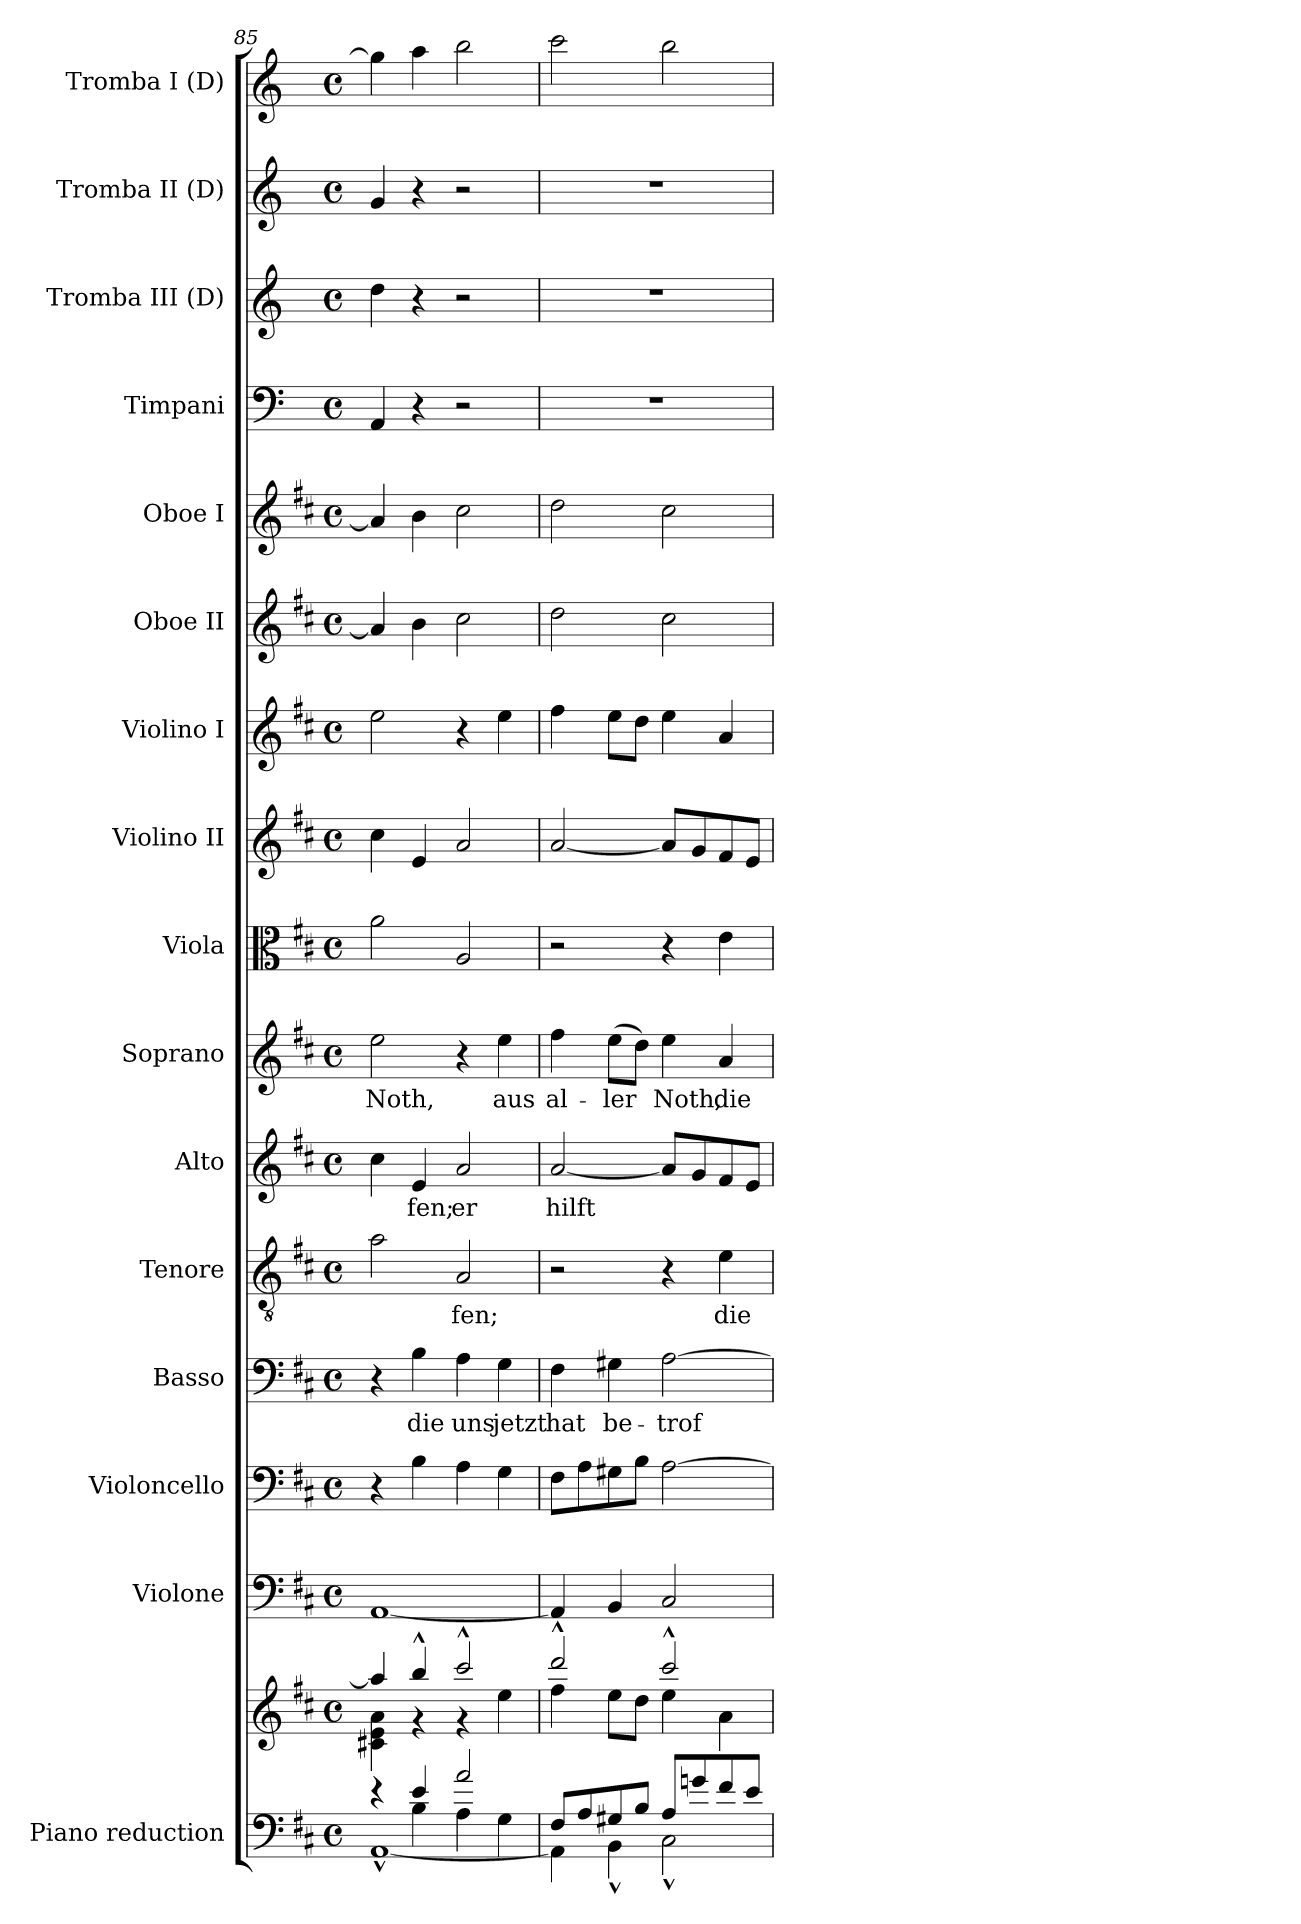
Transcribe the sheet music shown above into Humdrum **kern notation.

**kern	**kern	**kern	**kern	**kern	**text	**kern	**text	**kern	**text	**kern	**text	**kern	**kern	**kern	**kern	**kern	**kern	**kern	**kern	**kern
*part16	*part16	*part15	*part14	*part13	*part13	*part12	*part12	*part11	*part11	*part10	*part10	*part9	*part8	*part7	*part6	*part5	*part4	*part3	*part2	*part1
*staff17	*staff16	*staff15	*staff14	*staff13	*staff13	*staff12	*staff12	*staff11	*staff11	*staff10	*staff10	*staff9	*staff8	*staff7	*staff6	*staff5	*staff4	*staff3	*staff2	*staff1
*I"Piano reduction	*	*I"Violone	*I"Violoncello	*I"Basso	*	*I"Tenore	*	*I"Alto	*	*I"Soprano	*	*I"Viola	*I"Violino II	*I"Violino I	*I"Oboe II	*I"Oboe I	*I"Timpani	*I"Tromba III (D)	*I"Tromba II (D)	*I"Tromba I (D)
*I'Pno	*	*	*	*	*	*	*	*	*	*	*	*	*	*	*I'Ob	*I'Ob	*I'Timp	*	*	*
*clefF4	*clefG2	*clefF4	*clefF4	*clefF4	*	*clefGv2	*	*clefG2	*	*clefG2	*	*clefC3	*clefG2	*clefG2	*clefG2	*clefG2	*clefF4	*clefG2	*clefG2	*clefG2
*	*	*ITrd7c12	*	*	*	*	*	*	*	*	*	*	*	*	*	*	*	*ITrd-1c-2	*ITrd-1c-2	*ITrd-1c-2
*k[f#c#]	*k[f#c#]	*k[f#c#]	*k[f#c#]	*k[f#c#]	*	*k[f#c#]	*	*k[f#c#]	*	*k[f#c#]	*	*k[f#c#]	*k[f#c#]	*k[f#c#]	*k[f#c#]	*k[f#c#]	*k[]	*k[f#c#]	*k[f#c#]	*k[f#c#]
*M4/4	*M4/4	*M4/4	*M4/4	*M4/4	*	*M4/4	*	*M4/4	*	*M4/4	*	*M4/4	*M4/4	*M4/4	*M4/4	*M4/4	*M4/4	*M4/4	*M4/4	*M4/4
*met(c)	*met(c)	*met(c)	*met(c)	*met(c)	*	*met(c)	*	*met(c)	*	*met(c)	*	*met(c)	*met(c)	*met(c)	*met(c)	*met(c)	*met(c)	*met(c)	*met(c)	*met(c)
=85	=85	=85	=85	=85	=85	=85	=85	=85	=85	=85	=85	=85	=85	=85	=85	=85	=85	=85	=85	=85
*^	*^	*	*	*	*	*	*	*	*	*	*	*	*	*	*	*	*	*	*	*
*	*^	*	*	*	*	*	*	*	*	*	*	*	*	*	*	*	*	*	*	*	*	*
!	!	!	!	!	!	!	!	!	!	!	!	!	!	!LO:LY:b	!	!	!	!	!	!	!	!	!
4r	[1AA^^	4ryy	4aa/]	4c#X\ 4e\ 4a\	[1AAA	4r	4r	.	2a\	.	4cc#\	.	2ee\	Noth,	2a\	4cc#\	2ee\	4a/]	4a/]	4AA/	4ee\	4a/	4aa\]
!	!	!	!	!	!	!	!	!LO:LY:b	!	!	!	!LO:LY:b	!	!	!	!	!	!	!	!	!	!	!
4e/	.	4B\	4bb^^/	4r	.	4B\	4B\	die	.	.	4e/	-fen;	.	.	.	4e/	.	4b\	4b\	4r	4r	4r	4bb\
!	!	!	!	!	!	!	!	!LO:LY:b	!	!LO:LY:b	!	!LO:LY:b	!	!	!	!	!	!	!	!	!	!	!
2a/	.	4A\	2ccc#^^/	4r	.	4A\	4A\	uns	2A/	fen;	2a/	er	4r	.	2A/	2a/	4r	2cc#\	2cc#\	2r	2r	2r	2ccc#\
!	!	!	!	!	!	!	!	!LO:LY:b	!	!	!	!	!	!LO:LY:b	!	!	!	!	!	!	!	!	!
.	.	4G\	.	4ee\	.	4G\	4G\	jetzt	.	.	.	.	4ee\	aus	.	.	4ee\	.	.	.	.	.	.
=86	=86	=86	=86	=86	=86	=86	=86	=86	=86	=86	=86	=86	=86	=86	=86	=86	=86	=86	=86	=86	=86	=86	=86
!	!	!	!	!	!	!	!	!LO:LY:b	!	!	!	!LO:LY:b	!	!LO:LY:b	!	!	!	!	!	!	!	!	!
*	*v	*v	*	*	*	*	*	*	*	*	*	*	*	*	*	*	*	*	*	*	*	*	*
8F#/L	4AA\]	2ddd^^/	4ff#\	4AAA/]	8F#\L	4F#\	hat	2r	.	[2a/	-hilft	4ff#\	al-	2r	[2a/	4ff#\	2dd\	2dd\	1r	1r	1r	2ddd\
8A/	.	.	.	.	8A\	.	.	.	.	.	.	.	.	.	.	.	.	.	.	.	.	.
!	!	!	!	!	!	!	!LO:LY:b	!	!	!	!	!	!LO:LY:b	!	!	!	!	!	!	!	!	!
8G#X/	4BB^^\	.	8ee\L	4BBB/	8G#X\	4G#X\	be-	.	.	.	.	(>8ee\L	ler	.	.	8ee\L	.	.	.	.	.	.
8B/J	.	.	8dd\J	.	8B\J	.	.	.	.	.	.	8dd\J)	.	.	.	8dd\J	.	.	.	.	.	.
!	!	!	!	!	!	!	!LO:LY:b	!	!	!	!	!	!LO:LY:b	!	!	!	!	!	!	!	!	!
8A/L	2C#^^\	2ccc#^^/	4ee\	2CC#/	[2A\	[2A\	-trof-	4r	.	8a/L]	.	4ee\	Noth,	4r	8a/L]	4ee\	2cc#\	2cc#\	.	.	.	2ccc#\
8gn/	.	.	.	.	.	.	.	.	.	8g/	.	.	.	.	8g/	.	.	.	.	.	.	.
!	!	!	!	!	!	!	!	!	!LO:LY:b	!	!	!	!LO:LY:b	!	!	!	!	!	!	!	!	!
8f#/	.	.	4a\	.	.	.	.	4e\	die	8f#/	.	4a/	die	4e\	8f#/	4a/	.	.	.	.	.	.
8e/J	.	.	.	.	.	.	.	.	.	8e/J	.	.	.	.	8e/J	.	.	.	.	.	.	.
*v	*v	*	*	*	*	*	*	*	*	*	*	*	*	*	*	*	*	*	*	*	*	*
*	*v	*v	*	*	*	*	*	*	*	*	*	*	*	*	*	*	*	*	*	*	*
=	=	=	=	=	=	=	=	=	=	=	=	=	=	=	=	=	=	=	=	=
*-	*-	*-	*-	*-	*-	*-	*-	*-	*-	*-	*-	*-	*-	*-	*-	*-	*-	*-	*-	*-
